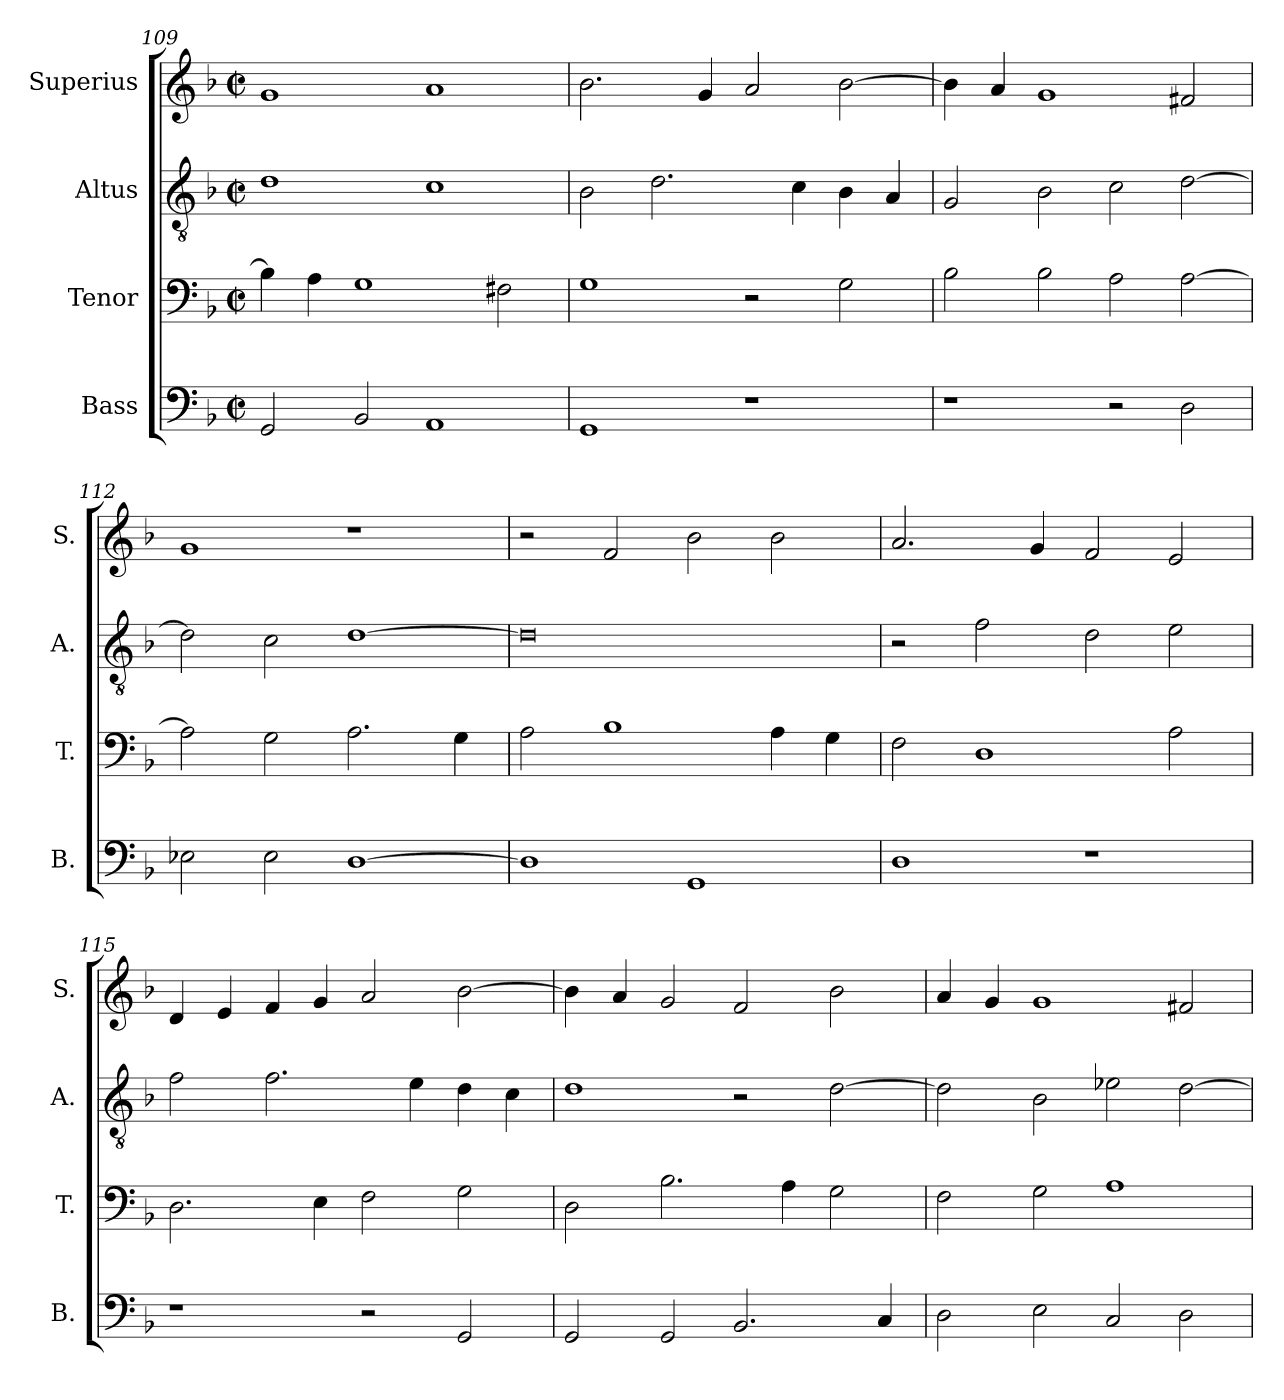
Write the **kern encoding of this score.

**kern	**kern	**kern	**kern
*part4	*part3	*part2	*part1
*staff4	*staff3	*staff2	*staff1
*I"Bass	*I"Tenor	*I"Altus	*I"Superius
*I'B.	*I'T.	*I'A.	*I'S.
*clefF4	*clefF4	*clefGv2	*clefG2
*	*	*ITrd7c12	*
*k[b-]	*k[b-]	*k[b-]	*k[b-]
*F:	*F:	*F:	*F:
*M2/2	*M2/2	*M2/2	*M2/2
*met(c|)	*met(c|)	*met(c|)	*met(c|)
=109	=109	=109	=109
2GGi/	4B-i\]	1Di	1gi
.	4Ai\	.	.
2BB-i/	1Gi	.	.
1AAi	.	1Ci	1ai
.	2F#Xi\	.	.
=110	=110	=110	=110
1GGi	1Gi	2BB-i\	2.b-i\
.	.	2.Di\	.
.	.	.	4gi/
1r	2r	.	2ai/
.	.	4Ci\	.
.	2Gi\	4BB-i\	[>2b-i\
.	.	4AAi/	.
=111	=111	=111	=111
1r	2B-i\	2GGi/	4b-i\]
.	.	.	4ai/
.	2B-i\	2BB-i\	1gi
2r	2Ai\	2Ci\	.
2Di\	[>2Ai\	[>2Di\	2f#Xi/
=112	=112	=112	=112
2E-Xi\	2Ai\]	2Di\]	1gi
2E-i\	2Gi\	2Ci\	.
[>1Di	2.Ai\	[>1Di	1r
.	4Gi\	.	.
!!LO:LB:g=z
=113	=113	=113	=113
1Di]	2Ai\	0Di]	2r
.	1B-i	.	2fi/
1GGi	.	.	2b-i\
.	4Ai\	.	2b-i\
.	4Gi\	.	.
=114	=114	=114	=114
1Di	2Fi\	2r	2.ai/
.	1Di	2Fi\	.
.	.	.	4gi/
1r	.	2Di\	2fi/
.	2Ai\	2Ei\	2ei/
=115	=115	=115	=115
1r	2.Di\	2Fi\	4di/
.	.	.	4ei/
.	.	2.Fi\	4fi/
.	4Ei\	.	4gi/
2r	2Fi\	.	2ai/
.	.	4Ei\	.
2GGi/	2Gi\	4Di\	[>2b-i\
.	.	4Ci\	.
!!LO:PB:g=z
=116	=116	=116	=116
2GGi/	2Di\	1Di	4b-i\]
.	.	.	4ai/
2GGi/	2.B-i\	.	2gi/
2.BB-i/	.	2r	2fi/
.	4Ai\	.	.
.	2Gi\	[>2Di\	2b-i\
4Ci/	.	.	.
=117	=117	=117	=117
2Di\	2Fi\	2Di\]	4ai/
.	.	.	4gi/
2Ei\	2Gi\	2BB-i\	1gi
2Ci/	1Ai	2E-Xi\	.
2Di\	.	[>2Di\	2f#Xi/
=	=	=	=
*-	*-	*-	*-
